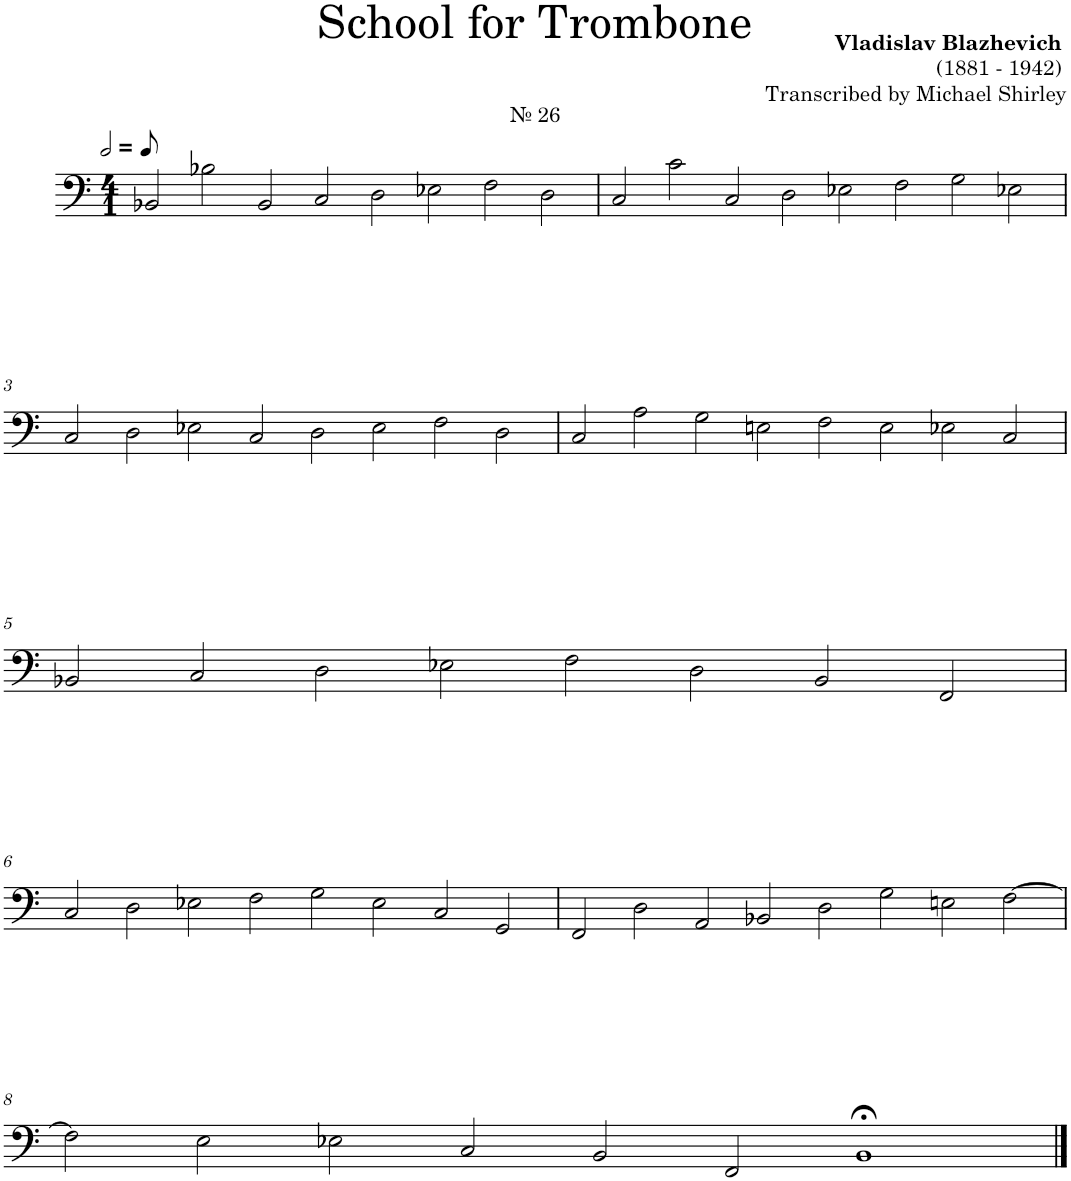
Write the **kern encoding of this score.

**kern
*part1
*staff1
*I"Trombone
*I'Tbn.
*clefF4
*k[]
*M4/1
=1
!LO:TX:a:t=№ 26
2BB-X/
2B-X\
2BB-/
2C/
2D\
2E-X\
2F\
2D\
=2
2C/
2c\
2C/
2D\
2E-X\
2F\
2G\
2E-X\
!!LO:LB:g=z
=3
2C/
2D\
2E-X\
2C/
2D\
2E-\
2F\
2D\
=4
2C/
2A\
2G\
2En\
2F\
2E\
2E-X\
2C/
!!LO:LB:g=z
=5
2BB-X/
2C/
2D\
2E-X\
2F\
2D\
2BB-/
2FF/
!!LO:LB:g=z
=6
2C/
2D\
2E-X\
2F\
2G\
2E-\
2C/
2GG/
=7
2FF/
2D\
2AA/
2BB-X/
2D\
2G\
2En\
[2F\
!!LO:LB:g=z
=8
2F\]
2E\
2E-X\
2C/
2BB/
2FF/
1BB;<
==
*-
